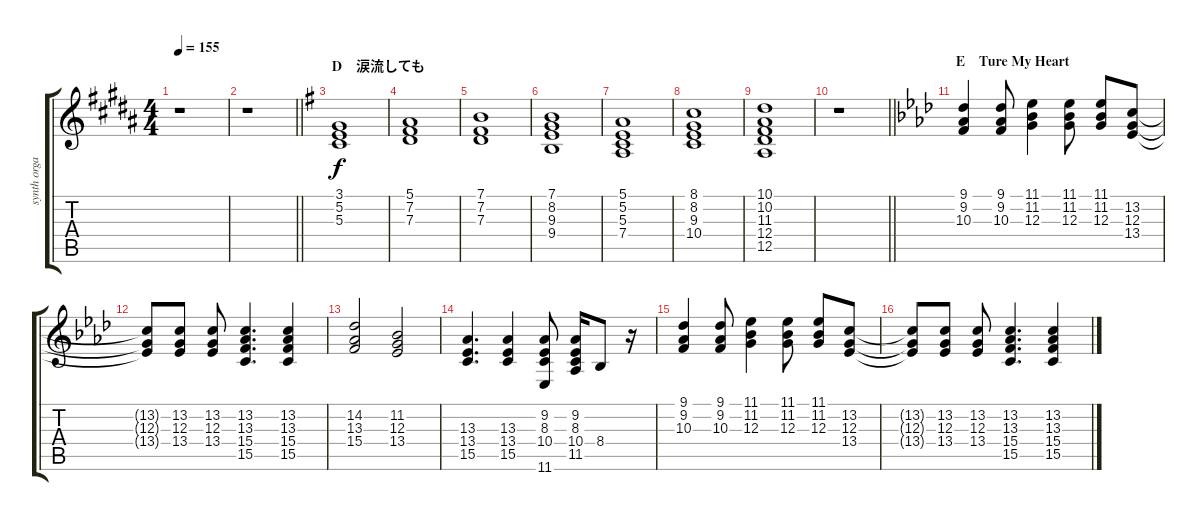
\track ("synth organ" "synth orga") {instrument electricgrandpiano}
\staff {score tabs}
\tuning (E4 B3 G3 D3 A2 E2) {hide}
\ts (4 4)
\tempo 155
\clef g2
\ks b
r.1{dy f} |
\barLineRight lightlight
r.1 |
\section ("" "D　涙流しても")
\ks g
(3.1 5.2 5.3).1 |
(5.1 7.2 7.3).1 |
(7.1 7.2 7.3).1 |
(7.1 8.2 9.3 9.4).1 |
(5.1 5.2 5.3 7.4).1 |
(8.1 8.2 9.3 10.4).1 |
(10.1 10.2 11.3 12.4 12.5).1 |
\barLineRight lightlight
r.1 |
\section ("" "E　Ture My Heart")
\ks ab
(9.1 9.2 10.3).4 (9.1 9.2 10.3).8 (11.1 11.2 12.3).4 (11.1 11.2 12.3).8 (11.1 11.2 12.3).8 (13.2 12.3 13.4).8 |
(13.2{t} 12.3{t} 13.4{t}).8 (13.2 12.3 13.4).8 (13.2 12.3 13.4).8 (13.2 13.3 15.4 15.5).4{d} (13.2 13.3 15.4 15.5).4 |
(14.2 13.3 15.4).2 (11.2 12.3 13.4).2 |
(13.3 13.4 15.5).4{d} (13.3 13.4 15.5).4 (9.2 8.3 10.4 11.6).8 (9.2 8.3 10.4 11.5).16 8.4.8 r.16 |
(9.1 9.2 10.3).4 (9.1 9.2 10.3).8 (11.1 11.2 12.3).4 (11.1 11.2 12.3).8 (11.1 11.2 12.3).8 (13.2 12.3 13.4).8 |
(13.2{t} 12.3{t} 13.4{t}).8 (13.2 12.3 13.4).8 (13.2 12.3 13.4).8 (13.2 13.3 15.4 15.5).4{d} (13.2 13.3 15.4 15.5).4
